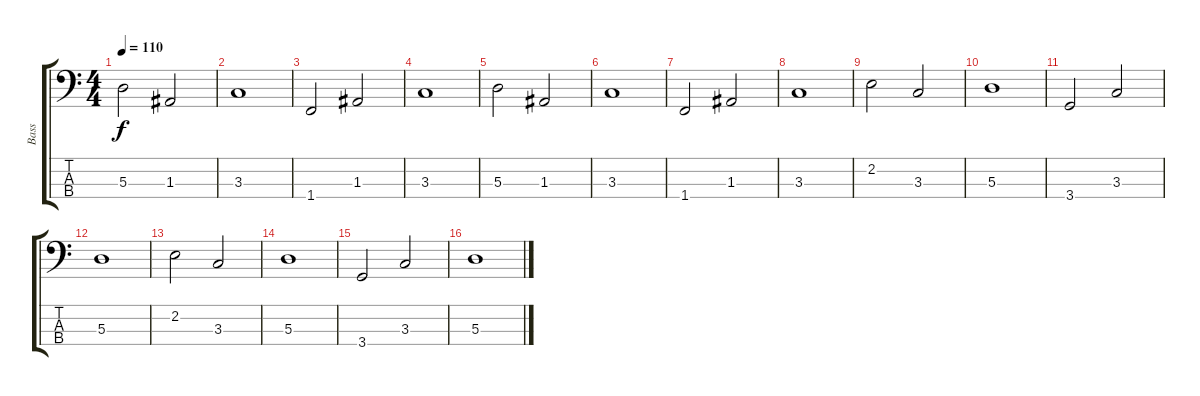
\track ("Bass" "Bass") {instrument electricbassfinger}
\staff {score tabs}
\tuning (G2 D2 A1 E1) {hide}
\ts (4 4)
\tempo 110
\clef f4
\ks c
5.3.2{dy f} 1.3.2 |
3.3.1 |
1.4.2 1.3.2 |
3.3.1 |
5.3.2 1.3.2 |
3.3.1 |
1.4.2 1.3.2 |
3.3.1 |
2.2.2 3.3.2 |
5.3.1 |
3.4.2 3.3.2 |
5.3.1 |
2.2.2 3.3.2 |
5.3.1 |
3.4.2 3.3.2 |
5.3.1
